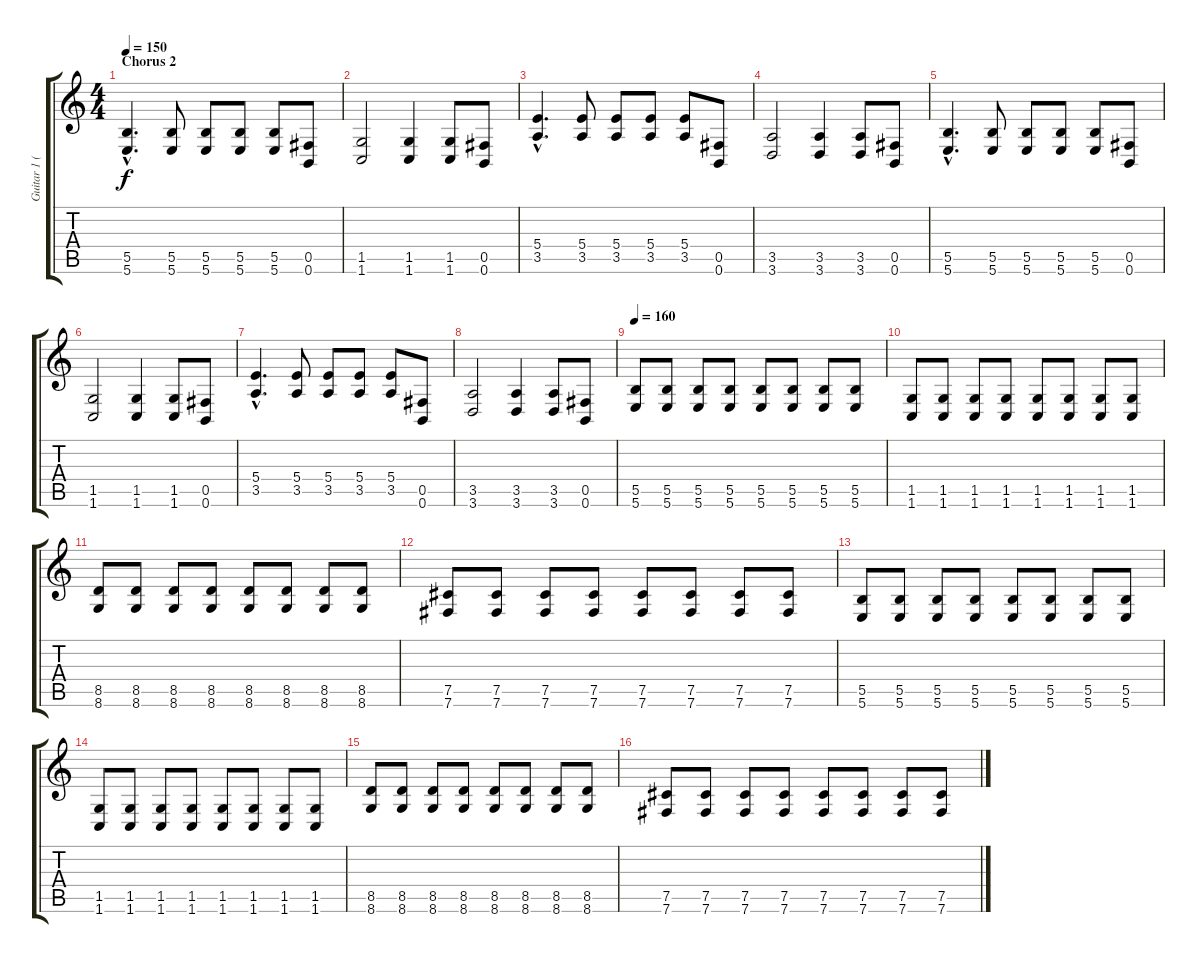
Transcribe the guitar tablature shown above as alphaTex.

\track ("Guitar 1 (M.Rohringer)" "Guitar 1 (") {instrument distortionguitar}
\staff {score tabs}
\tuning (Db4 Ab3 E3 B2 Gb2 B1) {hide}
\ts (4 4)
\section ("" "Chorus 2")
\tempo 150
\clef g2
\ks c
(5.5{hac} 5.6{hac}).4{d dy f} (5.5 5.6).8 (5.5 5.6).8 (5.5 5.6).8 (5.5 5.6).8 (0.5 0.6).8 |
(1.5 1.6).2 (1.5 1.6).4 (1.5 1.6).8 (0.5 0.6).8 |
(5.4{hac} 3.5{hac}).4{d} (5.4 3.5).8 (5.4 3.5).8 (5.4 3.5).8 (5.4 3.5).8 (0.5 0.6).8 |
(3.5 3.6).2 (3.5 3.6).4 (3.5 3.6).8 (0.5 0.6).8 |
(5.5{hac} 5.6{hac}).4{d} (5.5 5.6).8 (5.5 5.6).8 (5.5 5.6).8 (5.5 5.6).8 (0.5 0.6).8 |
(1.5 1.6).2 (1.5 1.6).4 (1.5 1.6).8 (0.5 0.6).8 |
(5.4{hac} 3.5{hac}).4{d} (5.4 3.5).8 (5.4 3.5).8 (5.4 3.5).8 (5.4 3.5).8 (0.5 0.6).8 |
(3.5 3.6).2 (3.5 3.6).4 (3.5 3.6).8 (0.5 0.6).8 |
\tempo 160
(5.5 5.6).8 (5.5 5.6).8 (5.5 5.6).8 (5.5 5.6).8 (5.5 5.6).8 (5.5 5.6).8 (5.5 5.6).8 (5.5 5.6).8 |
(1.5 1.6).8 (1.5 1.6).8 (1.5 1.6).8 (1.5 1.6).8 (1.5 1.6).8 (1.5 1.6).8 (1.5 1.6).8 (1.5 1.6).8 |
(8.5 8.6).8 (8.5 8.6).8 (8.5 8.6).8 (8.5 8.6).8 (8.5 8.6).8 (8.5 8.6).8 (8.5 8.6).8 (8.5 8.6).8 |
(7.5 7.6).8 (7.5 7.6).8 (7.5 7.6).8 (7.5 7.6).8 (7.5 7.6).8 (7.5 7.6).8 (7.5 7.6).8 (7.5 7.6).8 |
(5.5 5.6).8 (5.5 5.6).8 (5.5 5.6).8 (5.5 5.6).8 (5.5 5.6).8 (5.5 5.6).8 (5.5 5.6).8 (5.5 5.6).8 |
(1.5 1.6).8 (1.5 1.6).8 (1.5 1.6).8 (1.5 1.6).8 (1.5 1.6).8 (1.5 1.6).8 (1.5 1.6).8 (1.5 1.6).8 |
(8.5 8.6).8 (8.5 8.6).8 (8.5 8.6).8 (8.5 8.6).8 (8.5 8.6).8 (8.5 8.6).8 (8.5 8.6).8 (8.5 8.6).8 |
(7.5 7.6).8 (7.5 7.6).8 (7.5 7.6).8 (7.5 7.6).8 (7.5 7.6).8 (7.5 7.6).8 (7.5 7.6).8 (7.5 7.6).8
